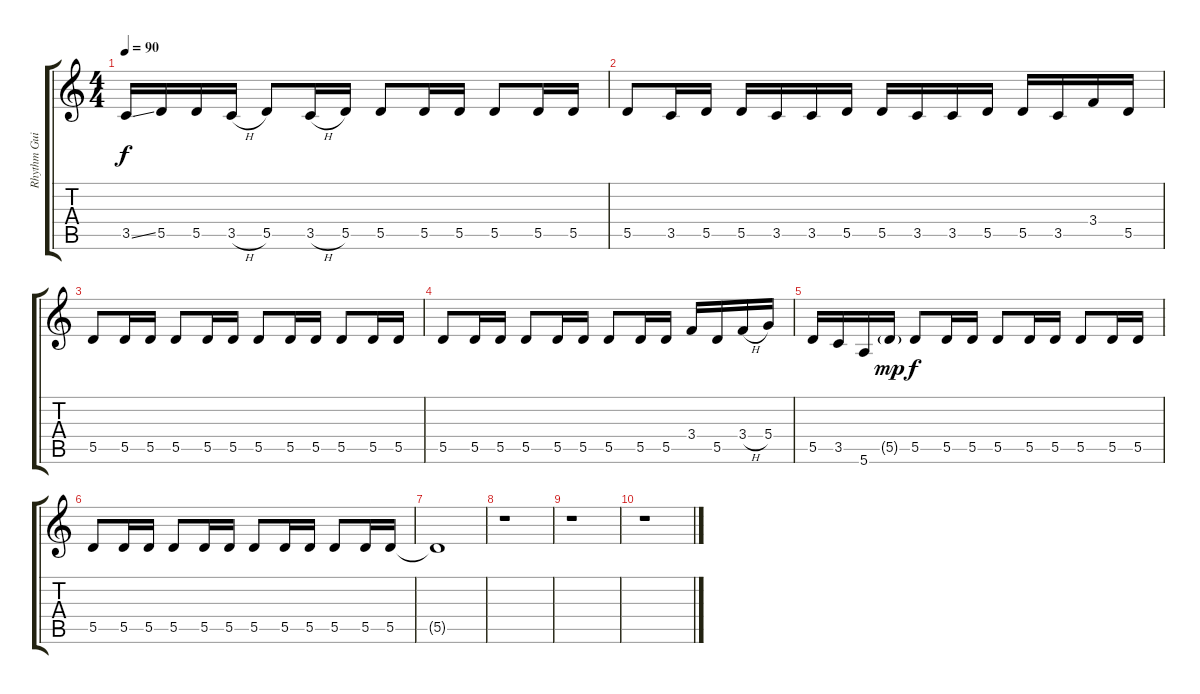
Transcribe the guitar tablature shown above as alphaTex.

\track ("Rhythm Guitar" "Rhythm Gui") {instrument electricguitarmuted}
\staff {score tabs}
\tuning (E4 B3 G3 D3 A2 E2) {hide}
\ts (4 4)
\tempo 90
\clef g2
\ks c
3.5{ss}.16{dy f} 5.5.16 5.5.16 3.5{h}.16 5.5.8 3.5{h}.16 5.5.16 5.5.8 5.5.16 5.5.16 5.5.8 5.5.16 5.5.16 |
5.5.8 3.5.16 5.5.16 5.5.16 3.5.16 3.5.16 5.5.16 5.5.16 3.5.16 3.5.16 5.5.16 5.5.16 3.5.16 3.4.16 5.5.16 |
5.5.8 5.5.16 5.5.16 5.5.8 5.5.16 5.5.16 5.5.8 5.5.16 5.5.16 5.5.8 5.5.16 5.5.16 |
5.5.8 5.5.16 5.5.16 5.5.8 5.5.16 5.5.16 5.5.8 5.5.16 5.5.16 3.4.16 5.5.16 3.4{h}.16 5.4.16 |
5.5.16 3.5.16 5.6.16 5.5{g}.16{dy mp} 5.5.8{dy f} 5.5.16 5.5.16 5.5.8 5.5.16 5.5.16 5.5.8 5.5.16 5.5.16 |
5.5.8 5.5.16 5.5.16 5.5.8 5.5.16 5.5.16 5.5.8 5.5.16 5.5.16 5.5.8 5.5.16 5.5.16 |
5.5{t}.1 |
r.1 |
r.1 |
r.1
